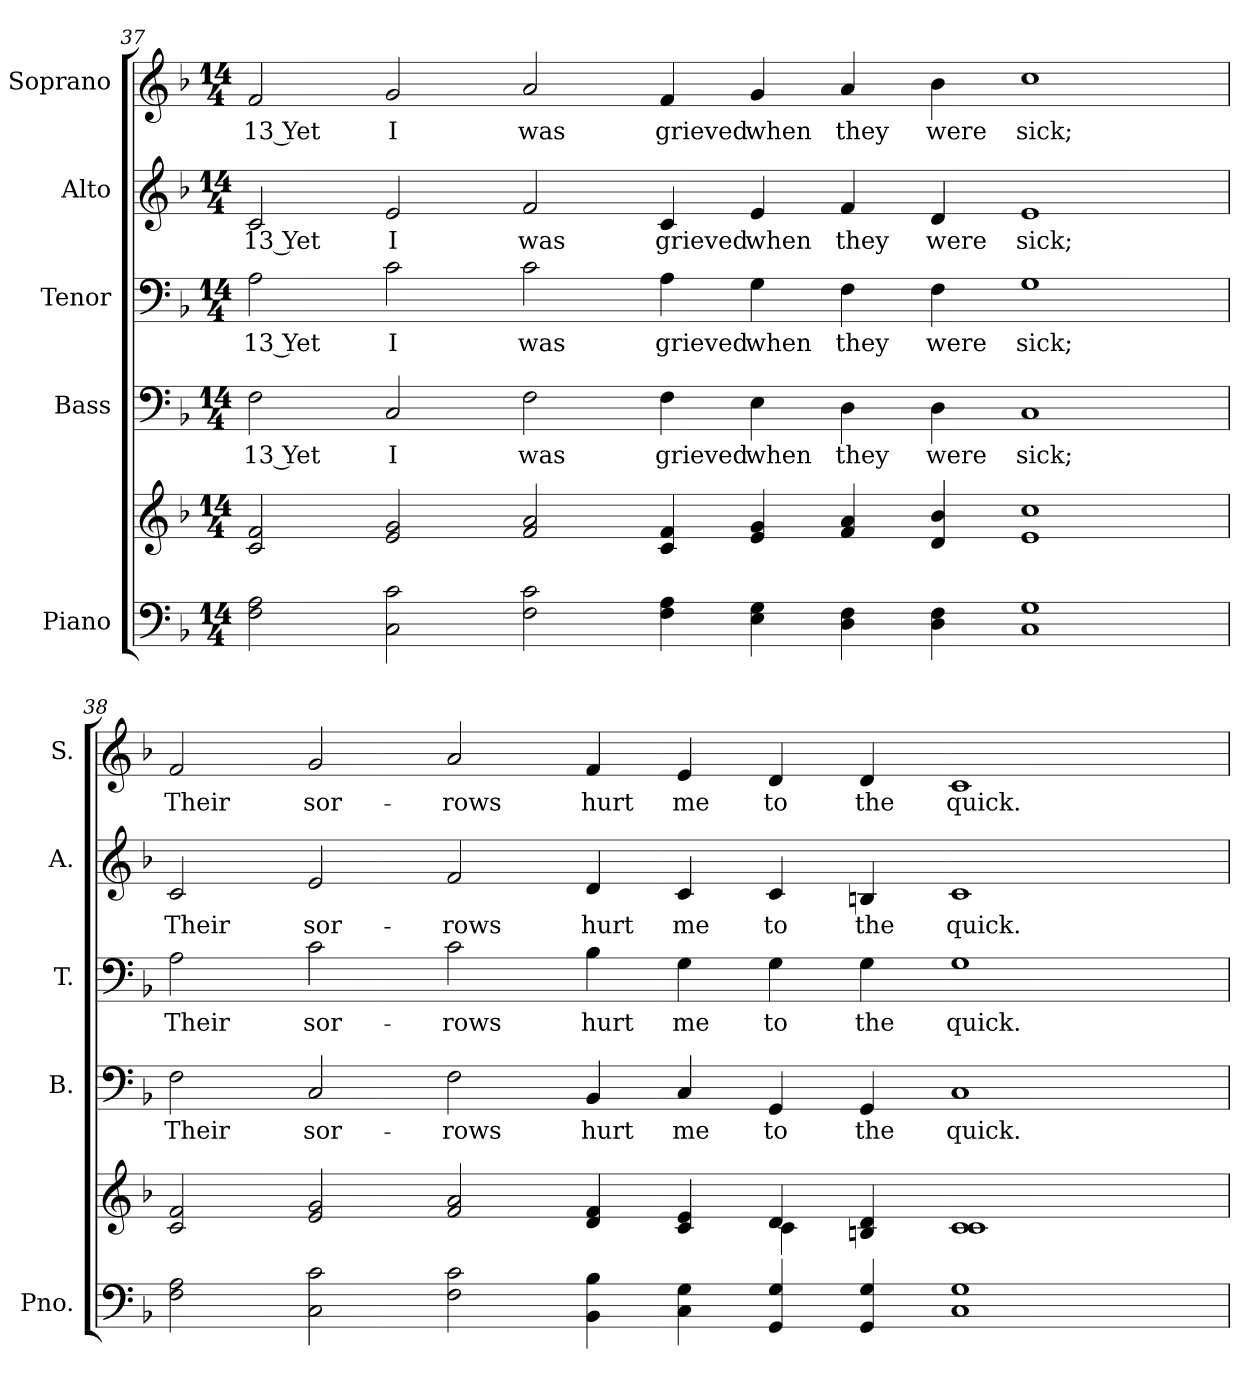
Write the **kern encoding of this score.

**kern	**kern	**kern	**text	**kern	**text	**kern	**text	**kern	**text
*part5	*part5	*part4	*part4	*part3	*part3	*part2	*part2	*part1	*part1
*staff6	*staff5	*staff4	*staff4	*staff3	*staff3	*staff2	*staff2	*staff1	*staff1
*I"Piano	*	*I"Bass	*	*I"Tenor	*	*I"Alto	*	*I"Soprano	*
*I'Pno.	*	*I'B.	*	*I'T.	*	*I'A.	*	*I'S.	*
!!LO:PB:g=z
*clefF4	*clefG2	*clefF4	*	*clefF4	*	*clefG2	*	*clefG2	*
*k[b-]	*k[b-]	*k[b-]	*	*k[b-]	*	*k[b-]	*	*k[b-]	*
*F:	*F:	*F:	*	*F:	*	*F:	*	*F:	*
*M14/4	*M14/4	*M14/4	*	*M14/4	*	*M14/4	*	*M14/4	*
=37	=37	=37	=37	=37	=37	=37	=37	=37	=37
!	!	!	!LO:LY:b:color=#000000	!	!	!	!	!	!
!	!	!	!	!	!LO:LY:b:color=#000000	!	!	!	!
!	!	!	!	!	!	!	!LO:LY:b:color=#000000	!	!
!	!	!	!	!	!	!	!	!	!LO:LY:b:color=#000000
2Fi\ 2Ai	2ci/ 2fi	2Fi\	13 Yet	2Ai\	13 Yet	2ci/	13 Yet	2fi/	13 Yet
!	!	!	!LO:LY:b:color=#000000	!	!	!	!	!	!
!	!	!	!	!	!LO:LY:b:color=#000000	!	!	!	!
!	!	!	!	!	!	!	!LO:LY:b:color=#000000	!	!
!	!	!	!	!	!	!	!	!	!LO:LY:b:color=#000000
2Ci\ 2ci	2ei/ 2gi	2Ci/	I	2ci\	I	2ei/	I	2gi/	I
!	!	!	!LO:LY:b:color=#000000	!	!	!	!	!	!
!	!	!	!	!	!LO:LY:b:color=#000000	!	!	!	!
!	!	!	!	!	!	!	!LO:LY:b:color=#000000	!	!
!	!	!	!	!	!	!	!	!	!LO:LY:b:color=#000000
2Fi\ 2ci	2fi/ 2ai	2Fi\	was	2ci\	was	2fi/	was	2ai/	was
!	!	!	!LO:LY:b:color=#000000	!	!	!	!	!	!
!	!	!	!	!	!LO:LY:b:color=#000000	!	!	!	!
!	!	!	!	!	!	!	!LO:LY:b:color=#000000	!	!
!	!	!	!	!	!	!	!	!	!LO:LY:b:color=#000000
4Fi\ 4Ai	4ci/ 4fi	4Fi\	grieved	4Ai\	grieved	4ci/	grieved	4fi/	grieved
!	!	!	!LO:LY:b:color=#000000	!	!	!	!	!	!
!	!	!	!	!	!LO:LY:b:color=#000000	!	!	!	!
!	!	!	!	!	!	!	!LO:LY:b:color=#000000	!	!
!	!	!	!	!	!	!	!	!	!LO:LY:b:color=#000000
4Ei\ 4Gi	4ei/ 4gi	4Ei\	when	4Gi\	when	4ei/	when	4gi/	when
!	!	!	!LO:LY:b:color=#000000	!	!	!	!	!	!
!	!	!	!	!	!LO:LY:b:color=#000000	!	!	!	!
!	!	!	!	!	!	!	!LO:LY:b:color=#000000	!	!
!	!	!	!	!	!	!	!	!	!LO:LY:b:color=#000000
4Di\ 4Fi	4fi/ 4ai	4Di\	they	4Fi\	they	4fi/	they	4ai/	they
!	!	!	!LO:LY:b:color=#000000	!	!	!	!	!	!
!	!	!	!	!	!LO:LY:b:color=#000000	!	!	!	!
!	!	!	!	!	!	!	!LO:LY:b:color=#000000	!	!
!	!	!	!	!	!	!	!	!	!LO:LY:b:color=#000000
4Di\ 4Fi	4di/ 4b-i	4Di\	were	4Fi\	were	4di/	were	4b-i\	were
!	!	!	!LO:LY:b:color=#000000	!	!	!	!	!	!
!	!	!	!	!	!LO:LY:b:color=#000000	!	!	!	!
!	!	!	!	!	!	!	!LO:LY:b:color=#000000	!	!
!	!	!	!	!	!	!	!	!	!LO:LY:b:color=#000000
1Ci 1Gi	1ei 1cci	1Ci	sick;	1Gi	sick;	1ei	sick;	1cci	sick;
!!LO:PB:g=z
=38	=38	=38	=38	=38	=38	=38	=38	=38	=38
*	*^	*	*	*	*	*	*	*	*
!	!	!	!	!LO:LY:b:color=#000000	!	!	!	!	!	!
!	!	!	!	!	!	!LO:LY:b:color=#000000	!	!	!	!
!	!	!	!	!	!	!	!	!LO:LY:b:color=#000000	!	!
!	!	!	!	!	!	!	!	!	!	!LO:LY:b:color=#000000
2Fi\ 2Ai	2ci/ 2fi	1ryy	2Fi\	Their	2Ai\	Their	2ci/	Their	2fi/	Their
!	!	!	!	!LO:LY:b:color=#000000	!	!	!	!	!	!
!	!	!	!	!	!	!LO:LY:b:color=#000000	!	!	!	!
!	!	!	!	!	!	!	!	!LO:LY:b:color=#000000	!	!
!	!	!	!	!	!	!	!	!	!	!LO:LY:b:color=#000000
2Ci\ 2ci	2ei/ 2gi	.	2Ci/	sor-	2ci\	sor-	2ei/	sor-	2gi/	sor-
!	!	!	!	!LO:LY:b:color=#000000	!	!	!	!	!	!
!	!	!	!	!	!	!LO:LY:b:color=#000000	!	!	!	!
!	!	!	!	!	!	!	!	!LO:LY:b:color=#000000	!	!
!	!	!	!	!	!	!	!	!	!	!LO:LY:b:color=#000000
2Fi\ 2ci	2fi/ 2ai	2ryy	2Fi\	-rows	2ci\	-rows	2fi/	-rows	2ai/	-rows
!	!	!	!	!LO:LY:b:color=#000000	!	!	!	!	!	!
!	!	!	!	!	!	!LO:LY:b:color=#000000	!	!	!	!
!	!	!	!	!	!	!	!	!LO:LY:b:color=#000000	!	!
!	!	!	!	!	!	!	!	!	!	!LO:LY:b:color=#000000
4BB-i\ 4B-i	4di/ 4fi	2ryy	4BB-i/	hurt	4B-i\	hurt	4di/	hurt	4fi/	hurt
!	!	!	!	!LO:LY:b:color=#000000	!	!	!	!	!	!
!	!	!	!	!	!	!LO:LY:b:color=#000000	!	!	!	!
!	!	!	!	!	!	!	!	!LO:LY:b:color=#000000	!	!
!	!	!	!	!	!	!	!	!	!	!LO:LY:b:color=#000000
4Ci\ 4Gi	4ci/ 4ei	.	4Ci/	me	4Gi\	me	4ci/	me	4ei/	me
!	!	!	!	!LO:LY:b:color=#000000	!	!	!	!	!	!
!	!	!	!	!	!	!LO:LY:b:color=#000000	!	!	!	!
!	!	!	!	!	!	!	!	!LO:LY:b:color=#000000	!	!
!	!	!	!	!	!	!	!	!	!	!LO:LY:b:color=#000000
4GGi/ 4Gi	4di/	4ci\	4GGi/	to	4Gi\	to	4ci/	to	4di/	to
!	!	!	!	!LO:LY:b:color=#000000	!	!	!	!	!	!
!	!	!	!	!	!	!LO:LY:b:color=#000000	!	!	!	!
!	!	!	!	!	!	!	!	!LO:LY:b:color=#000000	!	!
!	!	!	!	!	!	!	!	!	!	!LO:LY:b:color=#000000
4GGi/ 4Gi	4Bni/ 4di	4ryy	4GGi/	the	4Gi\	the	4Bni/	the	4di/	the
!	!	!	!	!LO:LY:b:color=#000000	!	!	!	!	!	!
!	!	!	!	!	!	!LO:LY:b:color=#000000	!	!	!	!
!	!	!	!	!	!	!	!	!LO:LY:b:color=#000000	!	!
!	!	!	!	!	!	!	!	!	!	!LO:LY:b:color=#000000
1Ci 1Gi	1ci 1ci	2ryy	1Ci	quick.	1Gi	quick.	1ci	quick.	1ci	quick.
.	.	2ryy	.	.	.	.	.	.	.	.
*	*v	*v	*	*	*	*	*	*	*	*
=	=	=	=	=	=	=	=	=	=
*-	*-	*-	*-	*-	*-	*-	*-	*-	*-
